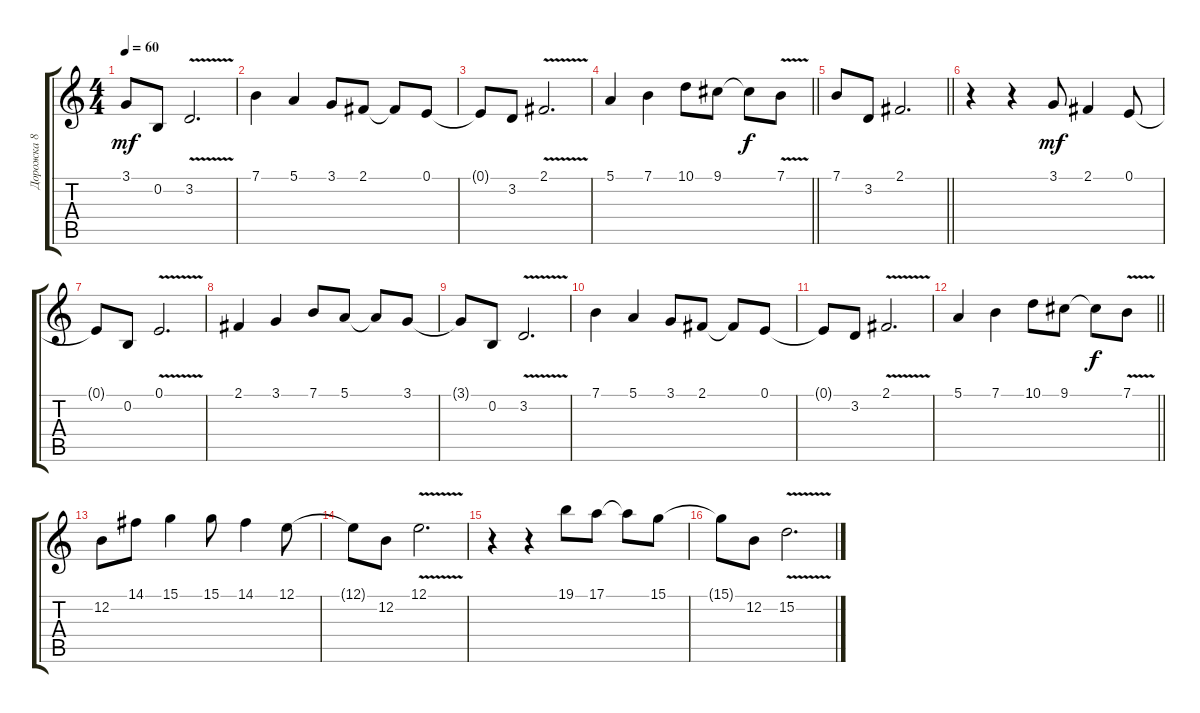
\track ("Дорожка 8" "Дорожка 8") {instrument choiraahs}
\staff {score tabs}
\tuning (E4 B3 G3 D3 A2 E2) {hide}
\ts (4 4)
\tempo 60
\clef g2
\ks c
3.1{t}.8{dy mf} 0.2.8 3.2{v}.2{d} |
7.1.4 5.1.4 3.1.8 2.1.8 2.1{t}.8 0.1.8 |
0.1{t}.8 3.2.8 2.1{v}.2{d} |
\barLineRight lightlight
5.1.4 7.1.4 10.1.8 9.1.8 9.1{t}.8{dy f} 7.1{v}.8 |
\barLineRight lightlight
7.1.8 3.2.8 2.1.2{d} |
\section ("" "")
r.4 r.4 3.1.8{dy mf} 2.1.4 0.1.8 |
0.1{t}.8 0.2.8 0.1{v}.2{d} |
2.1.4 3.1.4 7.1.8 5.1.8 5.1{t}.8 3.1.8 |
3.1{t}.8 0.2.8 3.2{v}.2{d} |
7.1.4 5.1.4 3.1.8 2.1.8 2.1{t}.8 0.1.8 |
0.1{t}.8 3.2.8 2.1{v}.2{d} |
\barLineRight lightlight
5.1.4 7.1.4 10.1.8 9.1.8 9.1{t}.8{dy f} 7.1{v}.8 |
\section ("" "")
12.2.8 14.1.8 15.1.4 15.1.8 14.1.4 12.1.8 |
12.1{t}.8 12.2.8 12.1{v}.2{d} |
r.4 r.4 19.1.8 17.1.8 17.1{t}.8 15.1.8 |
15.1{t}.8 12.2.8 15.2{v}.2{d}
